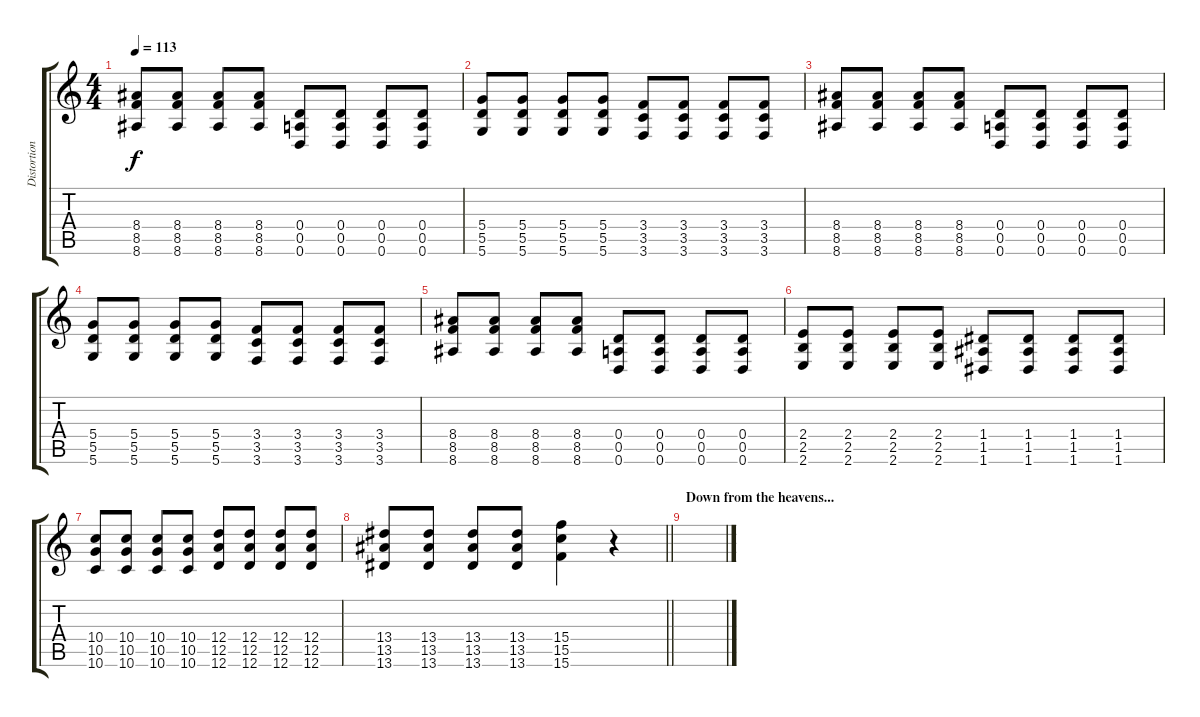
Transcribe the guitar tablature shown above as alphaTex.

\track ("Distortion (Dub)" "Distortion") {instrument electricguitarmuted}
\staff {score tabs}
\tuning (E4 B3 G3 D3 A2 D2) {hide}
\ts (4 4)
\section ("" "")
\tempo 113
\clef g2
\ks c
(8.4 8.5 8.6).8{dy f} (8.4 8.5 8.6).8 (8.4 8.5 8.6).8 (8.4 8.5 8.6).8 (0.4 0.5 0.6).8 (0.4 0.5 0.6).8 (0.4 0.5 0.6).8 (0.4 0.5 0.6).8 |
(5.4 5.5 5.6).8 (5.4 5.5 5.6).8 (5.4 5.5 5.6).8 (5.4 5.5 5.6).8 (3.4 3.5 3.6).8 (3.4 3.5 3.6).8 (3.4 3.5 3.6).8 (3.4 3.5 3.6).8 |
(8.4 8.5 8.6).8 (8.4 8.5 8.6).8 (8.4 8.5 8.6).8 (8.4 8.5 8.6).8 (0.4 0.5 0.6).8 (0.4 0.5 0.6).8 (0.4 0.5 0.6).8 (0.4 0.5 0.6).8 |
(5.4 5.5 5.6).8 (5.4 5.5 5.6).8 (5.4 5.5 5.6).8 (5.4 5.5 5.6).8 (3.4 3.5 3.6).8 (3.4 3.5 3.6).8 (3.4 3.5 3.6).8 (3.4 3.5 3.6).8 |
(8.4 8.5 8.6).8 (8.4 8.5 8.6).8 (8.4 8.5 8.6).8 (8.4 8.5 8.6).8 (0.4 0.5 0.6).8 (0.4 0.5 0.6).8 (0.4 0.5 0.6).8 (0.4 0.5 0.6).8 |
(2.4 2.5 2.6).8 (2.4 2.5 2.6).8 (2.4 2.5 2.6).8 (2.4 2.5 2.6).8 (1.4 1.5 1.6).8 (1.4 1.5 1.6).8 (1.4 1.5 1.6).8 (1.4 1.5 1.6).8 |
(10.4 10.5 10.6).8 (10.4 10.5 10.6).8 (10.4 10.5 10.6).8 (10.4 10.5 10.6).8 (12.4 12.5 12.6).8 (12.4 12.5 12.6).8 (12.4 12.5 12.6).8 (12.4 12.5 12.6).8 |
\barLineRight lightlight
(13.4 13.5 13.6).8 (13.4 13.5 13.6).8 (13.4 13.5 13.6).8 (13.4 13.5 13.6).8 (15.4 15.5 15.6).4 r.4 |
\section ("" "Down from the heavens...")
